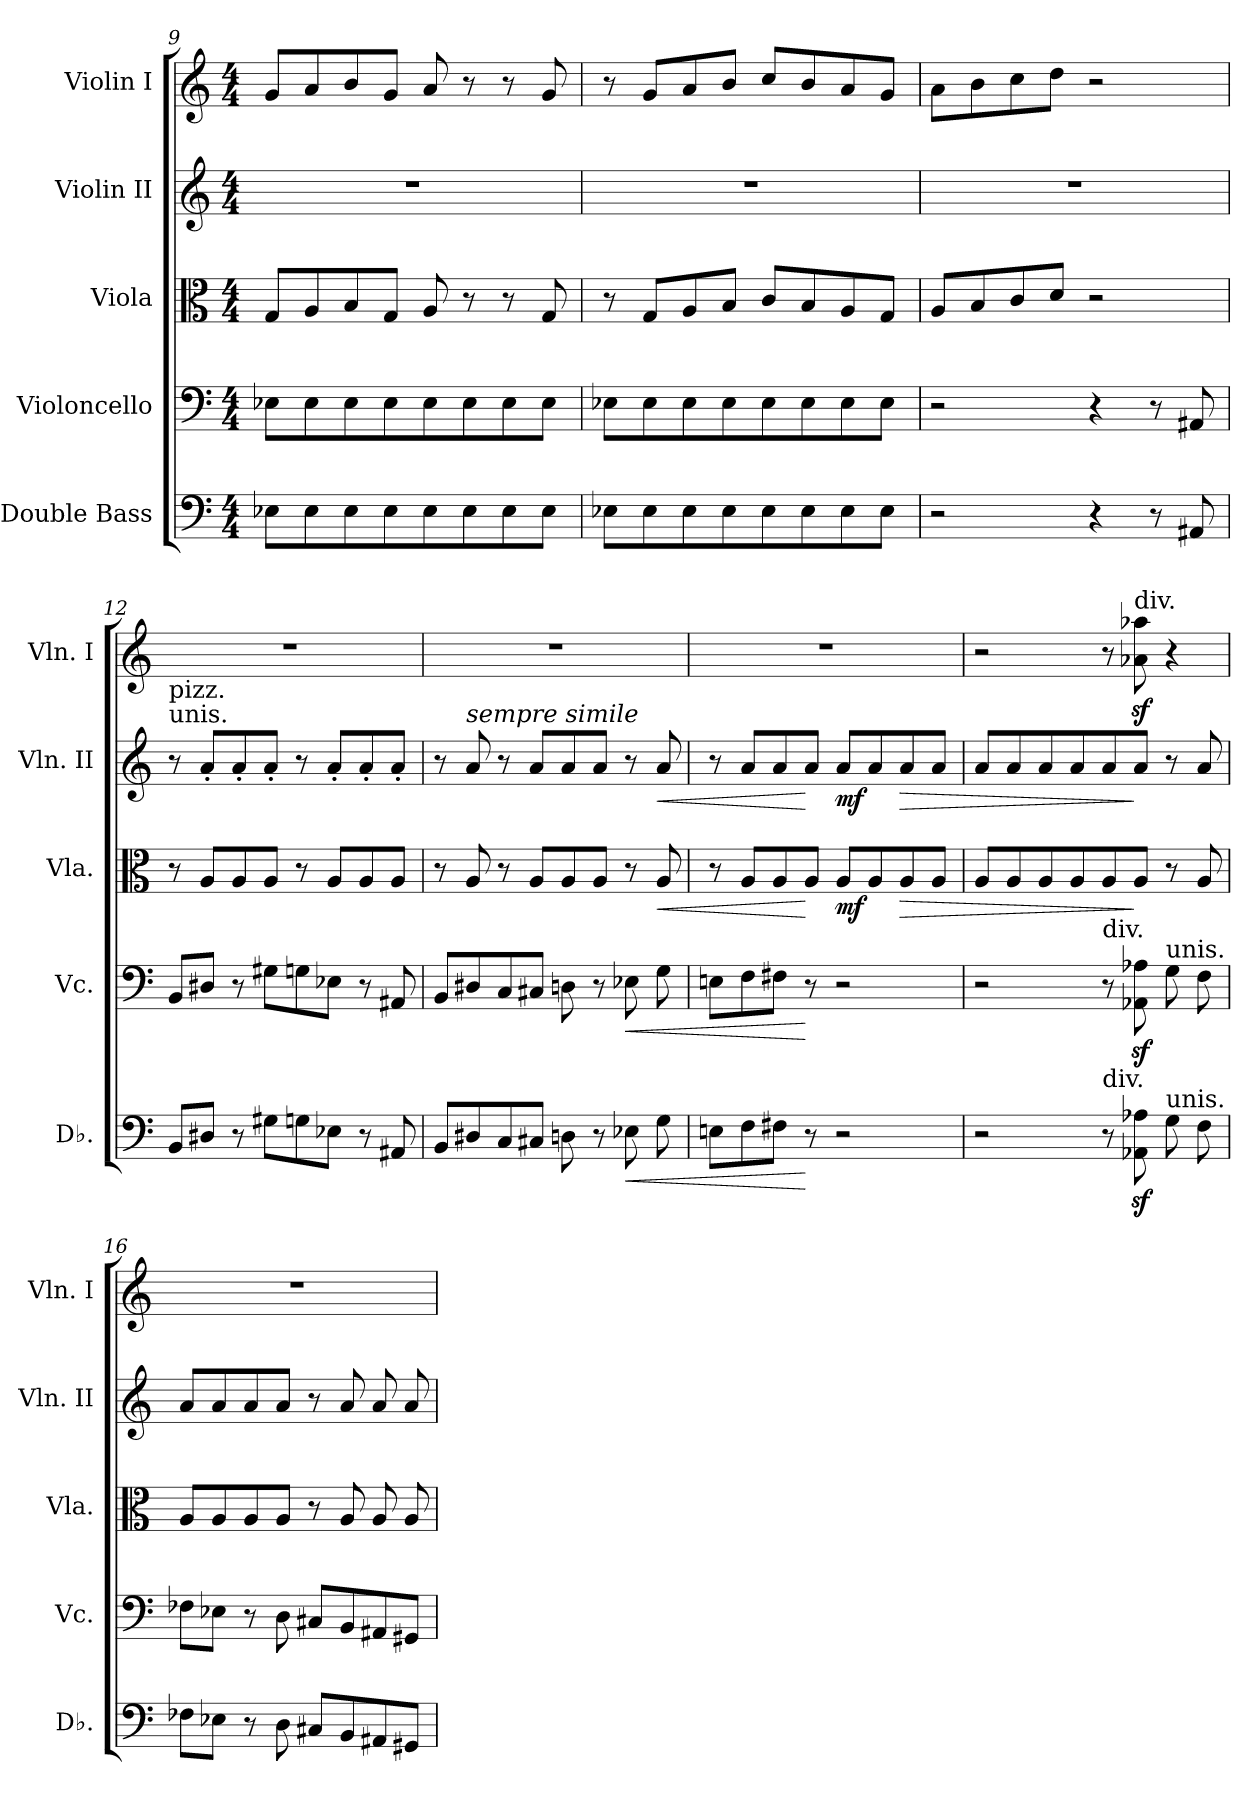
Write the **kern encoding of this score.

**kern	**dynam	**kern	**dynam	**kern	**dynam	**kern	**dynam	**kern
*part5	*part5	*part4	*part4	*part3	*part3	*part2	*part2	*part1
*staff5	*staff5	*staff4	*staff4	*staff3	*staff3	*staff2	*staff2	*staff1
*I"Double Bass	*	*I"Violoncello	*	*I"Viola	*	*I"Violin II	*	*I"Violin I
*I'Db.	*	*I'Vc.	*	*I'Vla.	*	*I'Vln. II	*	*I'Vln. I
*clefF4	*	*clefF4	*	*clefC3	*	*clefG2	*	*clefG2
*ITrd7c12	*	*	*	*	*	*	*	*
*k[]	*	*k[]	*	*k[]	*	*k[]	*	*k[]
*M4/4	*	*M4/4	*	*M4/4	*	*M4/4	*	*M4/4
=9	=9	=9	=9	=9	=9	=9	=9	=9
8EE-X\L	.	8E-X\L	.	8G/L	.	1r	.	8g/L
8EE-\	.	8E-\	.	8A/	.	.	.	8a/
8EE-\	.	8E-\	.	8B/	.	.	.	8b/
8EE-\	.	8E-\	.	8G/J	.	.	.	8g/J
8EE-\	.	8E-\	.	8A/	.	.	.	8a/
8EE-\	.	8E-\	.	8r	.	.	.	8r
8EE-\	.	8E-\	.	8r	.	.	.	8r
8EE-\J	.	8E-\J	.	8G/	.	.	.	8g/
!!LO:PB:g=z
=10	=10	=10	=10	=10	=10	=10	=10	=10
8EE-X\L	.	8E-X\L	.	8r	.	1r	.	8r
8EE-\	.	8E-\	.	8G/L	.	.	.	8g/L
8EE-\	.	8E-\	.	8A/	.	.	.	8a/
8EE-\	.	8E-\	.	8B/J	.	.	.	8b/J
8EE-\	.	8E-\	.	8c/L	.	.	.	8cc/L
8EE-\	.	8E-\	.	8B/	.	.	.	8b/
8EE-\	.	8E-\	.	8A/	.	.	.	8a/
8EE-\J	.	8E-\J	.	8G/J	.	.	.	8g/J
=11	=11	=11	=11	=11	=11	=11	=11	=11
2r	.	2r	.	8A/L	.	1r	.	8a\L
.	.	.	.	8B/	.	.	.	8b\
.	.	.	.	8c/	.	.	.	8cc\
.	.	.	.	8d/J	.	.	.	8dd\J
4r	.	4r	.	2r	.	.	.	2r
8r	.	8r	.	.	.	.	.	.
8AAA#X/	.	8AA#X/	.	.	.	.	.	.
=12	=12	=12	=12	=12	=12	=12	=12	=12
!	!	!	!	!	!	!LO:TX:a:t=unis.	!	!
!	!	!	!	!	!	!LO:TX:a:t=pizz.	!	!
8BBB/L	.	8BB/L	.	8r	.	8r	.	1r
8DD#X/J	.	8D#X/J	.	8A/L	.	8a'/L	.	.
8r	.	8r	.	8A/	.	8a'/	.	.
8GG#X\L	.	8G#X\L	.	8A/J	.	8a'/J	.	.
8GGn\	.	8Gn\	.	8r	.	8r	.	.
8EE-X\J	.	8E-X\J	.	8A/L	.	8a'/L	.	.
8r	.	8r	.	8A/	.	8a'/	.	.
8AAA#X/	.	8AA#X/	.	8A/J	.	8a'/J	.	.
=13	=13	=13	=13	=13	=13	=13	=13	=13
8BBB/L	.	8BB/L	.	8r	.	8r	.	1r
!	!	!	!	!	!	!LO:TX:a:i:t=sempre simile	!	!
8DD#X/	.	8D#X/	.	8A/	.	8a/	.	.
8CC/	.	8C/	.	8r	.	8r	.	.
8CC#X/J	.	8C#X/J	.	8A/L	.	8a/L	.	.
8DDn\	.	8Dn\	.	8A/	.	8a/	.	.
8r	.	8r	.	8A/J	.	8a/J	.	.
!	!LO:HP:b	!	!LO:HP:b	!	!	!	!	!
8EE-X\	<	8E-X\	<	8r	.	8r	.	.
!	!	!	!	!	!LO:HP:b	!	!LO:HP:b	!
8GG\	.	8G\	.	8A/	<	8a/	<	.
=14	=14	=14	=14	=14	=14	=14	=14	=14
8EEn\L	.	8En\L	.	8r	.	8r	.	1r
8FF\	.	8F\	.	8A/L	.	8a/L	.	.
8FF#X\J	.	8F#X\J	.	8A/	.	8a/	.	.
8r	[	8r	[	8A/J	[	8a/J	[	.
!	!	!	!	!	!LO:DY:b	!	!LO:DY:b	!
2r	.	2r	.	8A/L	mf	8a/L	mf	.
.	.	.	.	8A/	.	8a/	.	.
!	!	!	!	!	!LO:HP:b	!	!LO:HP:b	!
.	.	.	.	8A/	>	8a/	>	.
.	.	.	.	8A/J	.	8a/J	.	.
!!LO:LB:g=z
=15	=15	=15	=15	=15	=15	=15	=15	=15
2r	.	2r	.	8A/L	.	8a/L	.	2r
.	.	.	.	8A/	.	8a/	.	.
.	.	.	.	8A/	.	8a/	.	.
.	.	.	.	8A/	.	8a/	.	.
!	!	!LO:TX:a:t=div.	!	!	!	!	!	!
!LO:TX:a:t=div.	!	!	!	!	!	!	!	!
8r	.	8r	.	8A/	.	8a/	.	8r
!	!	!	!	!	!	!	!	!LO:TX:a:t=div.
8AAA-X\z< 8AA-X\z<	.	8AA-X\z< 8A-X\z<	.	8A/J	]	8a/J	]	8a-X\z< 8aa-X\z<
!	!	!LO:TX:a:t=unis.	!	!	!	!	!	!
!LO:TX:a:t=unis.	!	!	!	!	!	!	!	!
8GG\	.	8G\	.	8r	.	8r	.	4r
8FF\	.	8F\	.	8A/	.	8a/	.	.
=16	=16	=16	=16	=16	=16	=16	=16	=16
8FF-X\L	.	8F-X\L	.	8A/L	.	8a/L	.	1r
8EE-X\J	.	8E-X\J	.	8A/	.	8a/	.	.
8r	.	8r	.	8A/	.	8a/	.	.
8DD\	.	8D\	.	8A/J	.	8a/J	.	.
8CC#X/L	.	8C#X/L	.	8r	.	8r	.	.
8BBB/	.	8BB/	.	8A/	.	8a/	.	.
8AAA#X/	.	8AA#X/	.	8A/	.	8a/	.	.
8GGG#X/J	.	8GG#X/J	.	8A/	.	8a/	.	.
=	=	=	=	=	=	=	=	=
*-	*-	*-	*-	*-	*-	*-	*-	*-
